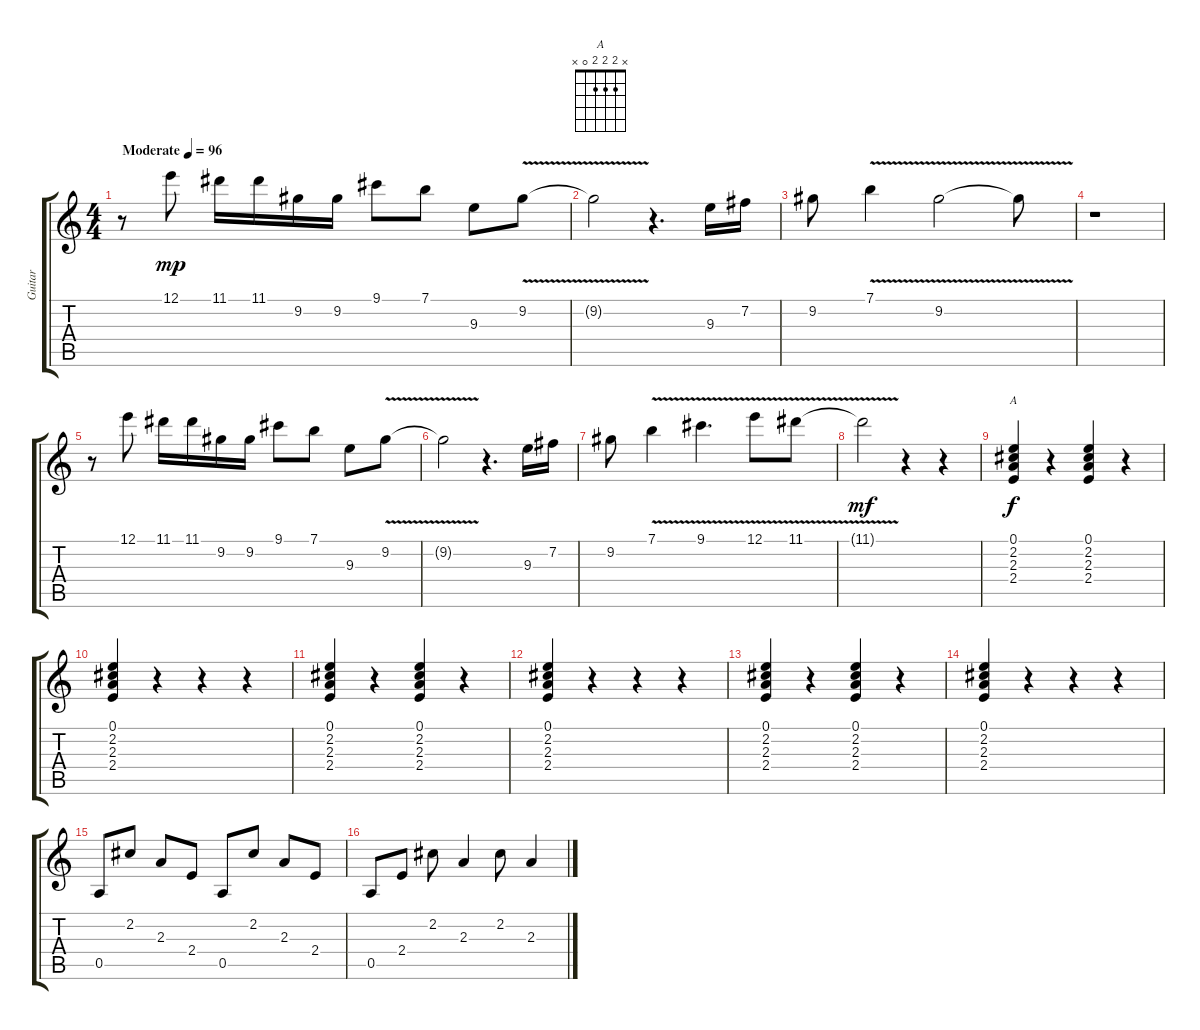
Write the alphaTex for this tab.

\track ("Guitar" "Guitar") {instrument electricguitarjazz}
\staff {score tabs}
\tuning (E4 B3 G3 D3 A2 E2) {hide}
\chord ("A" x 2 2 2 0 x)
\ts (4 4)
\tempo (96 "Moderate")
\clef g2
\ks c
r.8{dy mp instrument electricguitarjazz} 12.1.8 11.1.16 11.1.16 9.2.16 9.2.16 9.1.8 7.1.8 9.3.8 9.2{v}.8 |
9.2{v t}.2 r.4{d} 9.3.16 7.2.16 |
9.2.8 7.1{v}.4 9.2{v}.2 9.2{v t}.8 |
r.1 |
r.8 12.1.8 11.1.16 11.1.16 9.2.16 9.2.16 9.1.8 7.1.8 9.3.8 9.2{v}.8 |
9.2{v t}.2 r.4{d} 9.3.16 7.2.16 |
9.2.8 7.1{v}.4 9.1{v}.4{d} 12.1{v}.8 11.1{v}.8 |
11.1{v t}.2{dy mf} r.4 r.4 |
(0.1 2.2 2.3 2.4).4{ch "A" dy f} r.4 (0.1 2.2 2.3 2.4).4 r.4 |
(0.1 2.2 2.3 2.4).4 r.4 r.4 r.4 |
(0.1 2.2 2.3 2.4).4 r.4 (0.1 2.2 2.3 2.4).4 r.4 |
(0.1 2.2 2.3 2.4).4 r.4 r.4 r.4 |
(0.1 2.2 2.3 2.4).4 r.4 (0.1 2.2 2.3 2.4).4 r.4 |
(0.1 2.2 2.3 2.4).4 r.4 r.4 r.4 |
0.5.8 2.2.8 2.3.8 2.4.8 0.5.8 2.2.8 2.3.8 2.4.8 |
0.5.8 2.4.8 2.2.8 2.3.4 2.2.8 2.3.4
